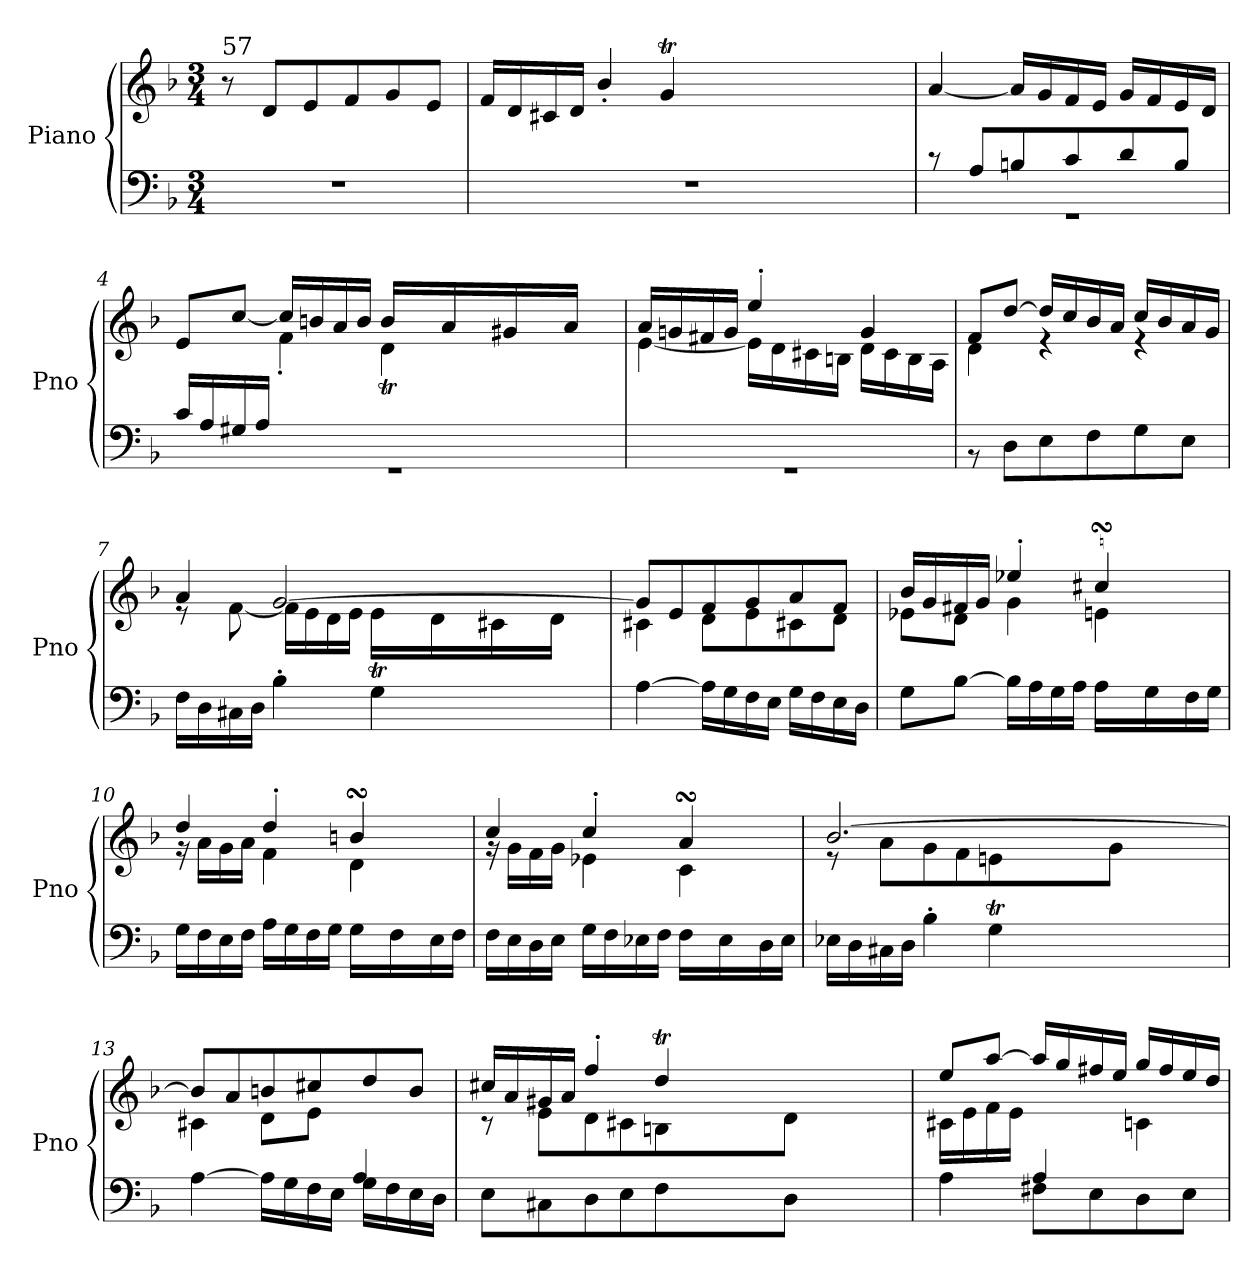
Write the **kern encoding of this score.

**kern	**kern
*part1	*part1
*staff2	*staff1
*I"Piano	*
*I'Pno	*
*clefF4	*clefG2
*k[b-]	*k[b-]
*F:	*F:
*M3/4	*M3/4
=1	=1
!	!LO:TX:a:t=57
2.r	8r
.	8d/L
.	8e/
.	8f/
.	8g/
.	8e/J
=2	=2
*	*^
2.r	16f/LL	2ryy
.	16d/	.
.	16c#X/	.
.	16d/JJ	.
.	4b-'/	.
*	*	*Xtuplet
.	4gT/	48ayy
.	.	48gyy
.	.	48ayy
.	.	48gyy
.	.	48ayy
.	.	48gyy
.	.	48ayy
.	.	48gyy
.	.	48ayy
.	.	48gyy
.	.	48fyy
.	.	48gyy
*	*v	*v
=3	=3
*^	*
2.rGG	8rc	[4a/
.	8A/L	.
.	8Bn/	16a/LL]
.	.	16g/
.	8c/	16f/
.	.	16e/JJ
.	8d/	16g/LL
.	.	16f/
.	8B/J	16e/
.	.	16d/JJ
=4	=4	=4
*	*^	*^
2.rGG	2ryy	16c/LL	8e/L	4ryy
.	.	16A/	.	.
.	.	16G#X/	[8cc/J	.
.	.	16A/JJ	.	.
.	.	2ryy	16cc/LL]	4f'\
.	.	.	16bn/	.
.	.	.	16a/	.
.	.	.	16b/JJ	.
*	*Xtuplet	*	*	*
.	48eyy	.	16b/LL	4dT\
.	48dyy	.	.	.
.	48eyy	.	.	.
.	48dyy	.	16a/	.
.	48eyy	.	.	.
.	48dyy	.	.	.
.	48eyy	.	16g#X/	.
.	48dyy	.	.	.
.	48eyy	.	.	.
.	48dyy	.	16a/JJ	.
.	48cyy	.	.	.
.	48dyy	.	.	.
*v	*v	*v	*	*
!!LO:LB:g=z	!!
=5	=5	=5
2.rGG	16a/LL	[4e\
.	16gn/	.
.	16f#X/	.
.	16g/JJ	.
.	4ee'/	16e\LL]
.	.	16d\
.	.	16c#X\
.	.	16Bn\JJ
.	4g/	16d\LL
.	.	16c#\
.	.	16B\
.	.	16A\JJ
=6	=6	=6
8rBB	8f/L	4d\
8D\L	[8dd/J	.
8E\	16dd/LL]	4re
.	16cc/	.
8F\	16b-/	.
.	16a/JJ	.
8G\	16cc/LL	4re
.	16b-/	.
8E\J	16a/	.
.	16g/JJ	.
=7	=7	=7
*^	*	*
16F\LL	2ryy	4a/	8re
16D\	.	.	.
16C#X\	.	.	[8f\
16D\JJ	.	.	.
4B-'\	.	[2g/	16f\LL]
.	.	.	16e\
.	.	.	16d\
.	.	.	16e\JJ
4GT\	48Ayy	.	16e\LL
.	48Gyy	.	.
.	48Ayy	.	.
.	48Gyy	.	16d\
.	48Ayy	.	.
.	48Gyy	.	.
.	48Ayy	.	16c#X\
.	48Gyy	.	.
.	48Ayy	.	.
.	48Gyy	.	16d\JJ
.	48Fyy	.	.
.	48Gyy	.	.
*v	*v	*	*
=8	=8	=8
[4A\	8g/L]	4c#X\
.	8e/	.
16A\LL]	8f/	8d\L
16G\	.	.
16F\	8g/	8e\
16E\JJ	.	.
16G\LL	8a/	8c#X\
16F\	.	.
16E\	8f/J	8d\J
16D\JJ	.	.
!!LO:LB:g=z
=9	=9	=9
*	*	*^
8G\L	16b-/LL	8e-X\L	2ryy
.	16g/	.	.
[8B-\J	16f#X/	8d\J	.
.	16g/JJ	.	.
16B-\LL]	4ee-X'/	4g\	.
16A\	.	.	.
16G\	.	.	.
16A\JJ	.	.	.
16A\LL	4cc#XsSsS/	4en\	32ddyy
.	.	.	32cc#yy
16G\	.	.	32bnyy
.	.	.	[32cc#yy
16F\	.	.	8cc#yy]
16G\JJ	.	.	.
=10	=10	=10	=10
16G\LL	4dd/	16rg	2ryy
16F\	.	16a\LL	.
16E\	.	16g\	.
16F\JJ	.	16a\JJ	.
16A\LL	4dd'/	4f\	.
16G\	.	.	.
16F\	.	.	.
16G\JJ	.	.	.
16G\LL	4bnsSsS/	4d\	32ccyy
.	.	.	32byy
16F\	.	.	32ayy
.	.	.	[32byy
16E\	.	.	8byy]
16F\JJ	.	.	.
=11	=11	=11	=11
16F\LL	4cc/	16rg	2ryy
16E\	.	16g\LL	.
16D\	.	16f\	.
16E\JJ	.	16g\JJ	.
16G\LL	4cc'/	4e-X\	.
16F\	.	.	.
16E-X\	.	.	.
16F\JJ	.	.	.
16F\LL	4asSsS/	4c\	32b-yy
.	.	.	32ayy
16E-\	.	.	32gyy
.	.	.	[32ayy
16D\	.	.	8ayy]
16E-\JJ	.	.	.
*	*	*v	*v
=12	=12	=12
*^	*	*
16E-X\LL	2ryy	[2.b-/	8re
16D\	.	.	.
16C#X\	.	.	8a\L
16D\JJ	.	.	.
4B-'\	.	.	8g\
.	.	.	8f\
4GT\	48Ayy	.	8en\
.	48Gyy	.	.
.	48Ayy	.	.
.	48Gyy	.	.
.	48Ayy	.	.
.	48Gyy	.	.
.	48Ayy	.	8g\J
.	48Gyy	.	.
.	48Ayy	.	.
.	48Gyy	.	.
.	48Fyy	.	.
.	48Gyy	.	.
!!LO:LB:g=z	!!
=13	=13	=13	=13
[4A\	2ryy	8b-/L]	4c#X\
.	.	8a/	.
16A\LL]	.	8bn/	8d\L
16G\	.	.	.
16F\	.	8cc#X/	8e\J
16E\JJ	.	.	.
16G\LL	4A/	8dd/	4ryy
16F\	.	.	.
16E\	.	8b/J	.
16D\JJ	.	.	.
*v	*v	*	*
=14	=14	=14
*	*	*^
8E\L	16cc#X/LL	2ryy	8rc
.	16a/	.	.
8C#X\	16g#X/	.	8e\L
.	16a/JJ	.	.
8D\	4ff'/	.	8d\
8E\	.	.	8c#X\
8F\	4ddT/	48eeyy	8Bn\
.	.	48ddyy	.
.	.	48eeyy	.
.	.	48ddyy	.
.	.	48eeyy	.
.	.	48ddyy	.
8D\J	.	48eeyy	8d\J
.	.	48ddyy	.
.	.	48eeyy	.
.	.	48ddyy	.
.	.	48cc#yy	.
.	.	48ddyy	.
*	*	*v	*v
=15	=15	=15
*^	*	*
4ryy	4A\	8ee/L	16c#X\LL
.	.	.	16e\
.	.	[8aa/J	16f\
.	.	.	16e\JJ
4A/	8F#X\L	16aa/LL]	4ryy
.	.	16gg/	.
.	8E\	16ff#X/	.
.	.	16ee/JJ	.
4ryy	8D\	16gg/LL	4cn\
.	.	16ff#/	.
.	8E\J	16ee/	.
.	.	16dd/JJ	.
*v	*v	*	*
*	*v	*v
=	=
*-	*-
